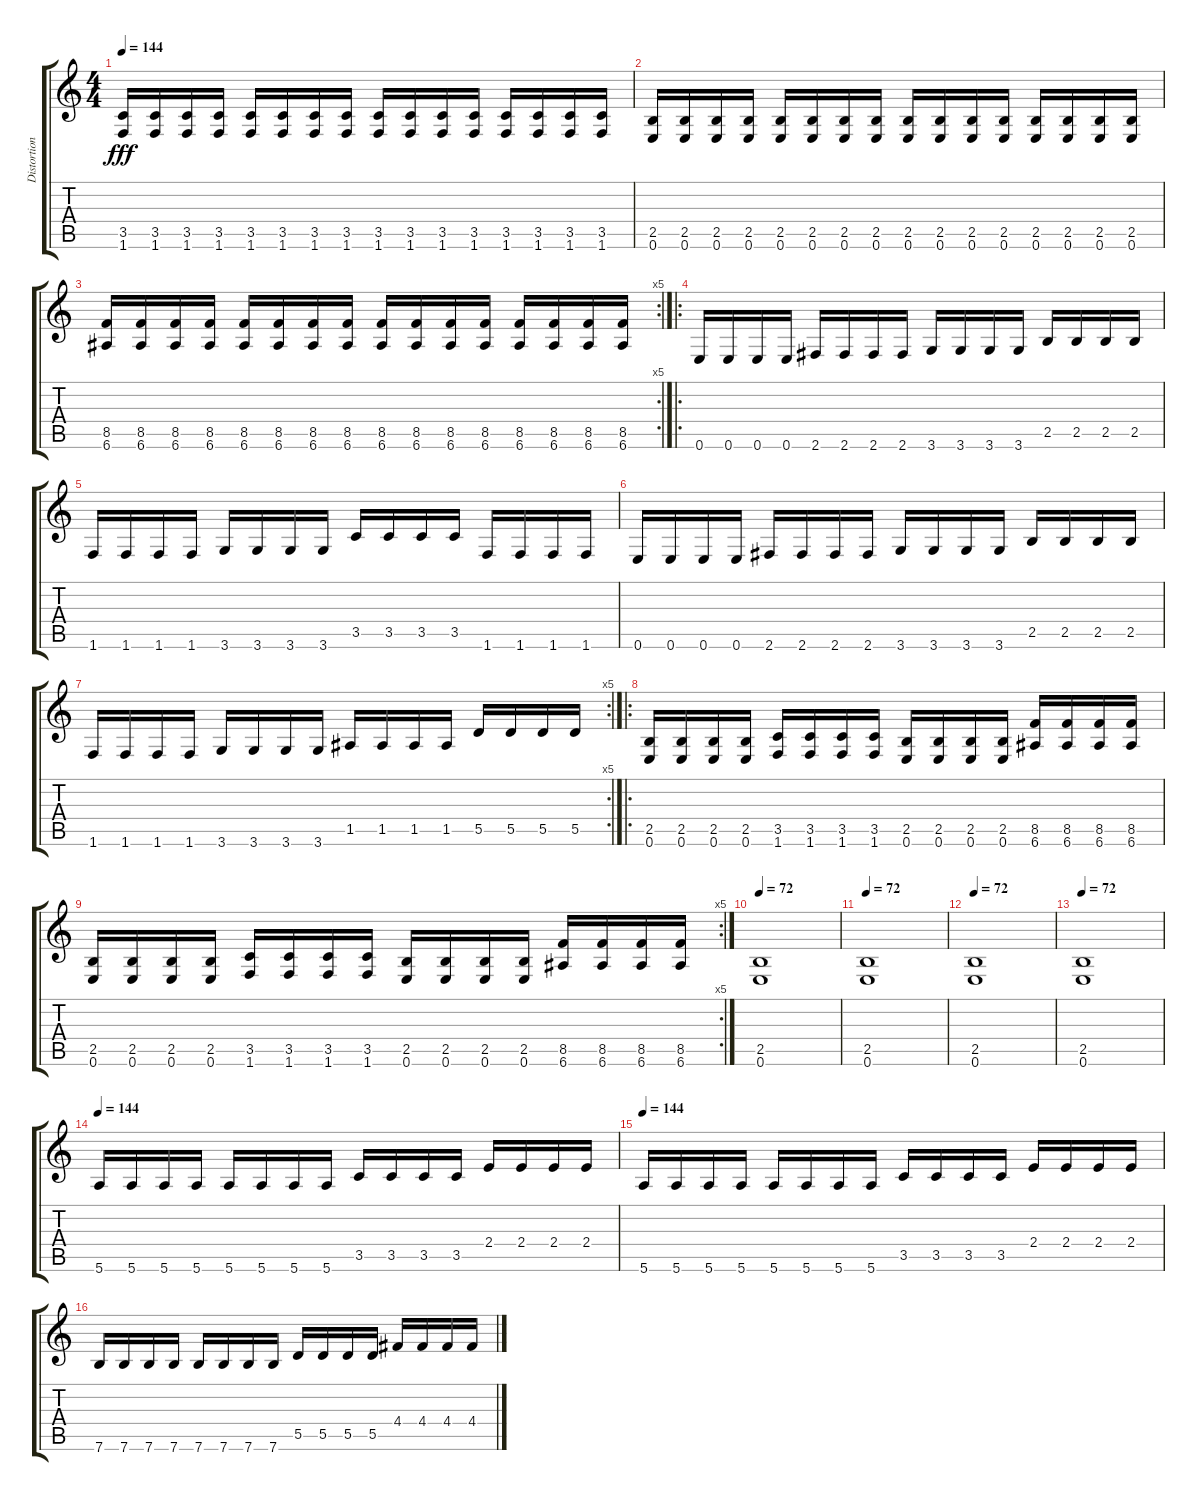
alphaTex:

\track ("Distortion Guitar -Samoth" "Distortion") {instrument distortionguitar}
\staff {score tabs}
\tuning (E4 B3 G3 D3 A2 E2) {hide}
\ts (4 4)
\tempo 144
\clef g2
\ks c
(3.5 1.6).16{dy fff} (3.5 1.6).16 (3.5 1.6).16 (3.5 1.6).16 (3.5 1.6).16 (3.5 1.6).16 (3.5 1.6).16 (3.5 1.6).16 (3.5 1.6).16 (3.5 1.6).16 (3.5 1.6).16 (3.5 1.6).16 (3.5 1.6).16 (3.5 1.6).16 (3.5 1.6).16 (3.5 1.6).16 |
(2.5 0.6).16{balance 12} (2.5 0.6).16 (2.5 0.6).16 (2.5 0.6).16 (2.5 0.6).16 (2.5 0.6).16 (2.5 0.6).16 (2.5 0.6).16 (2.5 0.6).16 (2.5 0.6).16 (2.5 0.6).16 (2.5 0.6).16 (2.5 0.6).16 (2.5 0.6).16 (2.5 0.6).16 (2.5 0.6).16 |
\rc 5
(8.5 6.6).16 (8.5 6.6).16 (8.5 6.6).16 (8.5 6.6).16 (8.5 6.6).16 (8.5 6.6).16 (8.5 6.6).16 (8.5 6.6).16 (8.5 6.6).16 (8.5 6.6).16 (8.5 6.6).16 (8.5 6.6).16 (8.5 6.6).16 (8.5 6.6).16 (8.5 6.6).16 (8.5 6.6).16 |
\ro
0.6.16 0.6.16 0.6.16 0.6.16 2.6.16 2.6.16 2.6.16 2.6.16 3.6.16 3.6.16 3.6.16 3.6.16 2.5.16 2.5.16 2.5.16 2.5.16 |
1.6.16 1.6.16 1.6.16 1.6.16 3.6.16 3.6.16 3.6.16 3.6.16 3.5.16 3.5.16 3.5.16 3.5.16 1.6.16 1.6.16 1.6.16 1.6.16 |
0.6.16 0.6.16 0.6.16 0.6.16 2.6.16 2.6.16 2.6.16 2.6.16 3.6.16 3.6.16 3.6.16 3.6.16 2.5.16 2.5.16 2.5.16 2.5.16 |
\rc 5
1.6.16 1.6.16 1.6.16 1.6.16 3.6.16 3.6.16 3.6.16 3.6.16 1.5.16 1.5.16 1.5.16 1.5.16 5.5.16 5.5.16 5.5.16 5.5.16 |
\ro
(2.5 0.6).16 (2.5 0.6).16 (2.5 0.6).16 (2.5 0.6).16 (3.5 1.6).16 (3.5 1.6).16 (3.5 1.6).16 (3.5 1.6).16 (2.5 0.6).16 (2.5 0.6).16 (2.5 0.6).16 (2.5 0.6).16 (8.5 6.6).16 (8.5 6.6).16 (8.5 6.6).16 (8.5 6.6).16 |
\rc 5
(2.5 0.6).16 (2.5 0.6).16 (2.5 0.6).16 (2.5 0.6).16 (3.5 1.6).16 (3.5 1.6).16 (3.5 1.6).16 (3.5 1.6).16 (2.5 0.6).16 (2.5 0.6).16 (2.5 0.6).16 (2.5 0.6).16 (8.5 6.6).16 (8.5 6.6).16 (8.5 6.6).16 (8.5 6.6).16 |
\tempo 72
(2.5 0.6).1 |
\tempo 72
(2.5 0.6).1 |
\tempo 72
(2.5 0.6).1 |
\tempo 72
(2.5 0.6).1 |
\tempo 144
5.6.16 5.6.16 5.6.16 5.6.16 5.6.16 5.6.16 5.6.16 5.6.16 3.5.16 3.5.16 3.5.16 3.5.16 2.4.16 2.4.16 2.4.16 2.4.16 |
\tempo 144
5.6.16 5.6.16 5.6.16 5.6.16 5.6.16 5.6.16 5.6.16 5.6.16 3.5.16 3.5.16 3.5.16 3.5.16 2.4.16 2.4.16 2.4.16 2.4.16 |
7.6.16 7.6.16 7.6.16 7.6.16 7.6.16 7.6.16 7.6.16 7.6.16 5.5.16 5.5.16 5.5.16 5.5.16 4.4.16 4.4.16 4.4.16 4.4.16
